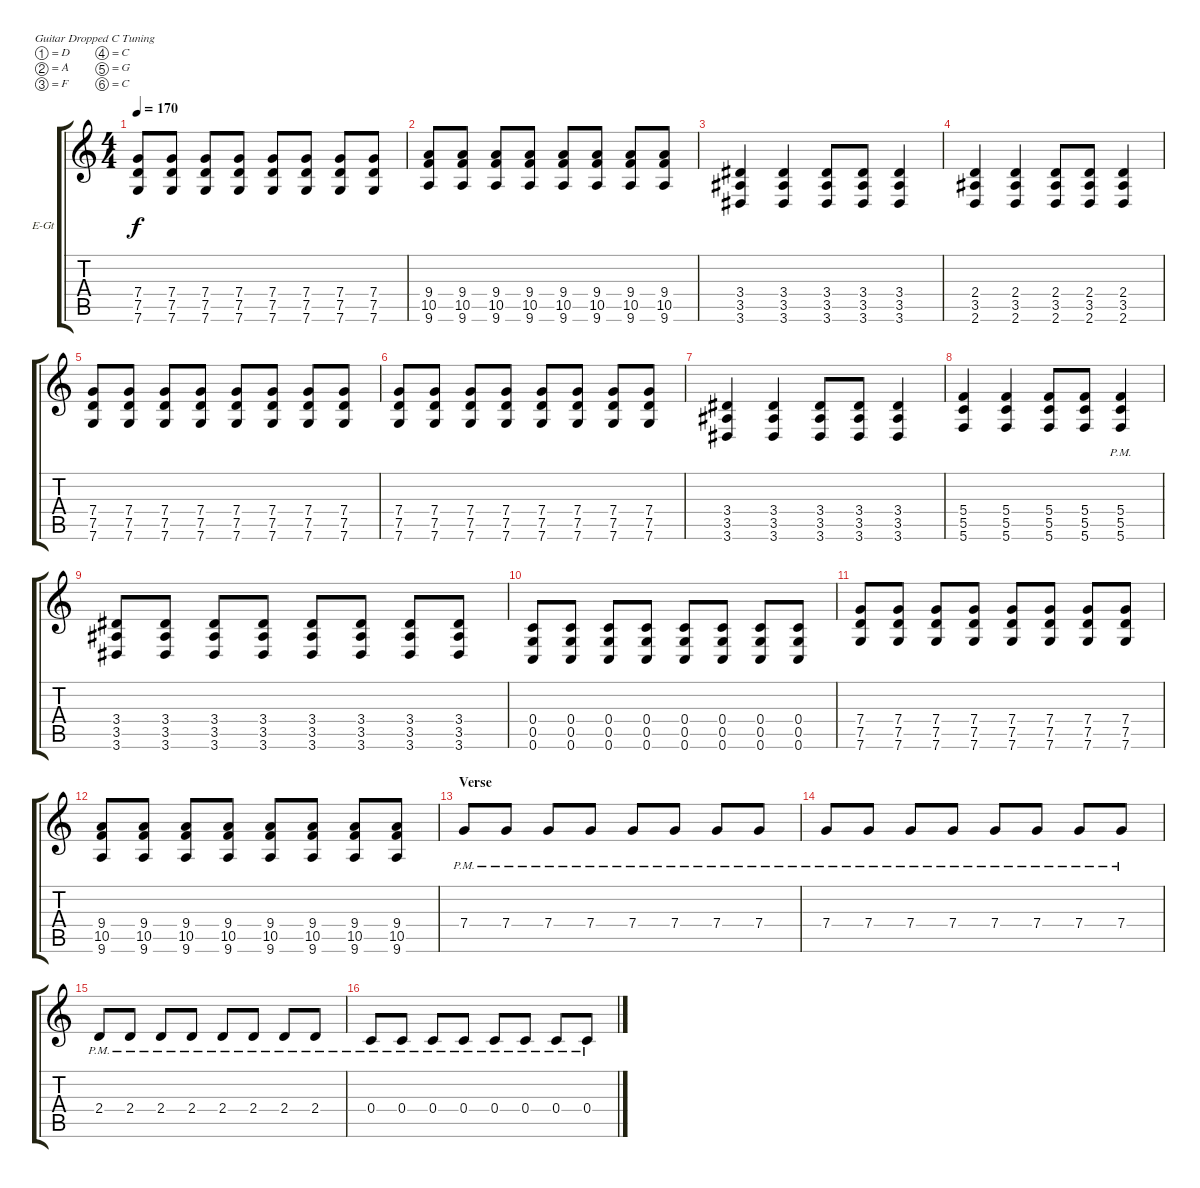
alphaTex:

\bracketExtendMode groupsimilarinstruments
\firstSystemTrackNameOrientation horizontal
\otherSystemsTrackNameOrientation horizontal
\track ("Jake Hardy" "E-Gt") {instrument distortionguitar}
\staff {score tabs}
\tuning (D4 A3 F3 C3 G2 C2)
\ts (4 4)
\tempo 170
\clef g2
\ks c
(7.6 7.5 7.4).8{dy f} (7.6 7.5 7.4).8 (7.6 7.5 7.4).8 (7.6 7.5 7.4).8 (7.6 7.5 7.4).8 (7.6 7.5 7.4).8 (7.6 7.5 7.4).8 (7.6 7.5 7.4).8 |
(9.6 10.5 9.4).8 (9.6 10.5 9.4).8 (9.6 10.5 9.4).8 (9.6 10.5 9.4).8 (9.6 10.5 9.4).8 (9.6 10.5 9.4).8 (9.6 10.5 9.4).8 (9.6 10.5 9.4).8 |
(3.6 3.5 3.4).4 (3.5 3.6 3.4).4 (3.6 3.5 3.4).8 (3.5 3.6 3.4).8 (3.6 3.5 3.4).4 |
(2.6 3.5 2.4).4 (3.5 2.6 2.4).4 (2.6 3.5 2.4).8 (3.5 2.6 2.4).8 (2.6 3.5 2.4).4 |
(7.6 7.5 7.4).8 (7.6 7.5 7.4).8 (7.6 7.5 7.4).8 (7.6 7.5 7.4).8 (7.6 7.5 7.4).8 (7.6 7.5 7.4).8 (7.6 7.5 7.4).8 (7.6 7.5 7.4).8 |
(7.6 7.5 7.4).8 (7.5 7.6 7.4).8 (7.5 7.6 7.4).8 (7.5 7.6 7.4).8 (7.5 7.6 7.4).8 (7.5 7.6 7.4).8 (7.5 7.6 7.4).8 (7.5 7.6 7.4).8 |
(3.6 3.5 3.4).4 (3.5 3.6 3.4).4 (3.6 3.5 3.4).8 (3.5 3.6 3.4).8 (3.6 3.5 3.4).4 |
(5.6 5.5 5.4).4 (5.5 5.6 5.4).4 (5.6 5.5 5.4).8 (5.5 5.6 5.4).8 (5.6{pm} 5.5{pm} 5.4{pm}).4 |
(3.6 3.5 3.4).8 (3.6 3.5 3.4).8 (3.6 3.5 3.4).8 (3.6 3.5 3.4).8 (3.6 3.5 3.4).8 (3.6 3.5 3.4).8 (3.6 3.5 3.4).8 (3.6 3.5 3.4).8 |
(0.4 0.5 0.6).8 (0.4 0.5 0.6).8 (0.4 0.5 0.6).8 (0.4 0.5 0.6).8 (0.4 0.5 0.6).8 (0.4 0.5 0.6).8 (0.4 0.5 0.6).8 (0.4 0.5 0.6).8 |
(7.6 7.5 7.4).8 (7.6 7.5 7.4).8 (7.6 7.5 7.4).8 (7.6 7.5 7.4).8 (7.6 7.5 7.4).8 (7.6 7.5 7.4).8 (7.6 7.5 7.4).8 (7.6 7.5 7.4).8 |
(9.6 10.5 9.4).8 (9.6 10.5 9.4).8 (9.6 10.5 9.4).8 (9.6 10.5 9.4).8 (9.6 10.5 9.4).8 (9.6 10.5 9.4).8 (9.6 10.5 9.4).8 (9.6 10.5 9.4).8 |
\section ("" "Verse")
7.4{pm}.8 7.4{pm}.8 7.4{pm}.8 7.4{pm}.8 7.4{pm}.8 7.4{pm}.8 7.4{pm}.8 7.4{pm}.8 |
7.4{pm}.8 7.4{pm}.8 7.4{pm}.8 7.4{pm}.8 7.4{pm}.8 7.4{pm}.8 7.4{pm}.8 7.4{pm}.8 |
2.4{pm}.8 2.4{pm}.8 2.4{pm}.8 2.4{pm}.8 2.4{pm}.8 2.4{pm}.8 2.4{pm}.8 2.4{pm}.8 |
0.4{pm}.8 0.4{pm}.8 0.4{pm}.8 0.4{pm}.8 0.4{pm}.8 0.4{pm}.8 0.4{pm}.8 0.4{pm}.8
